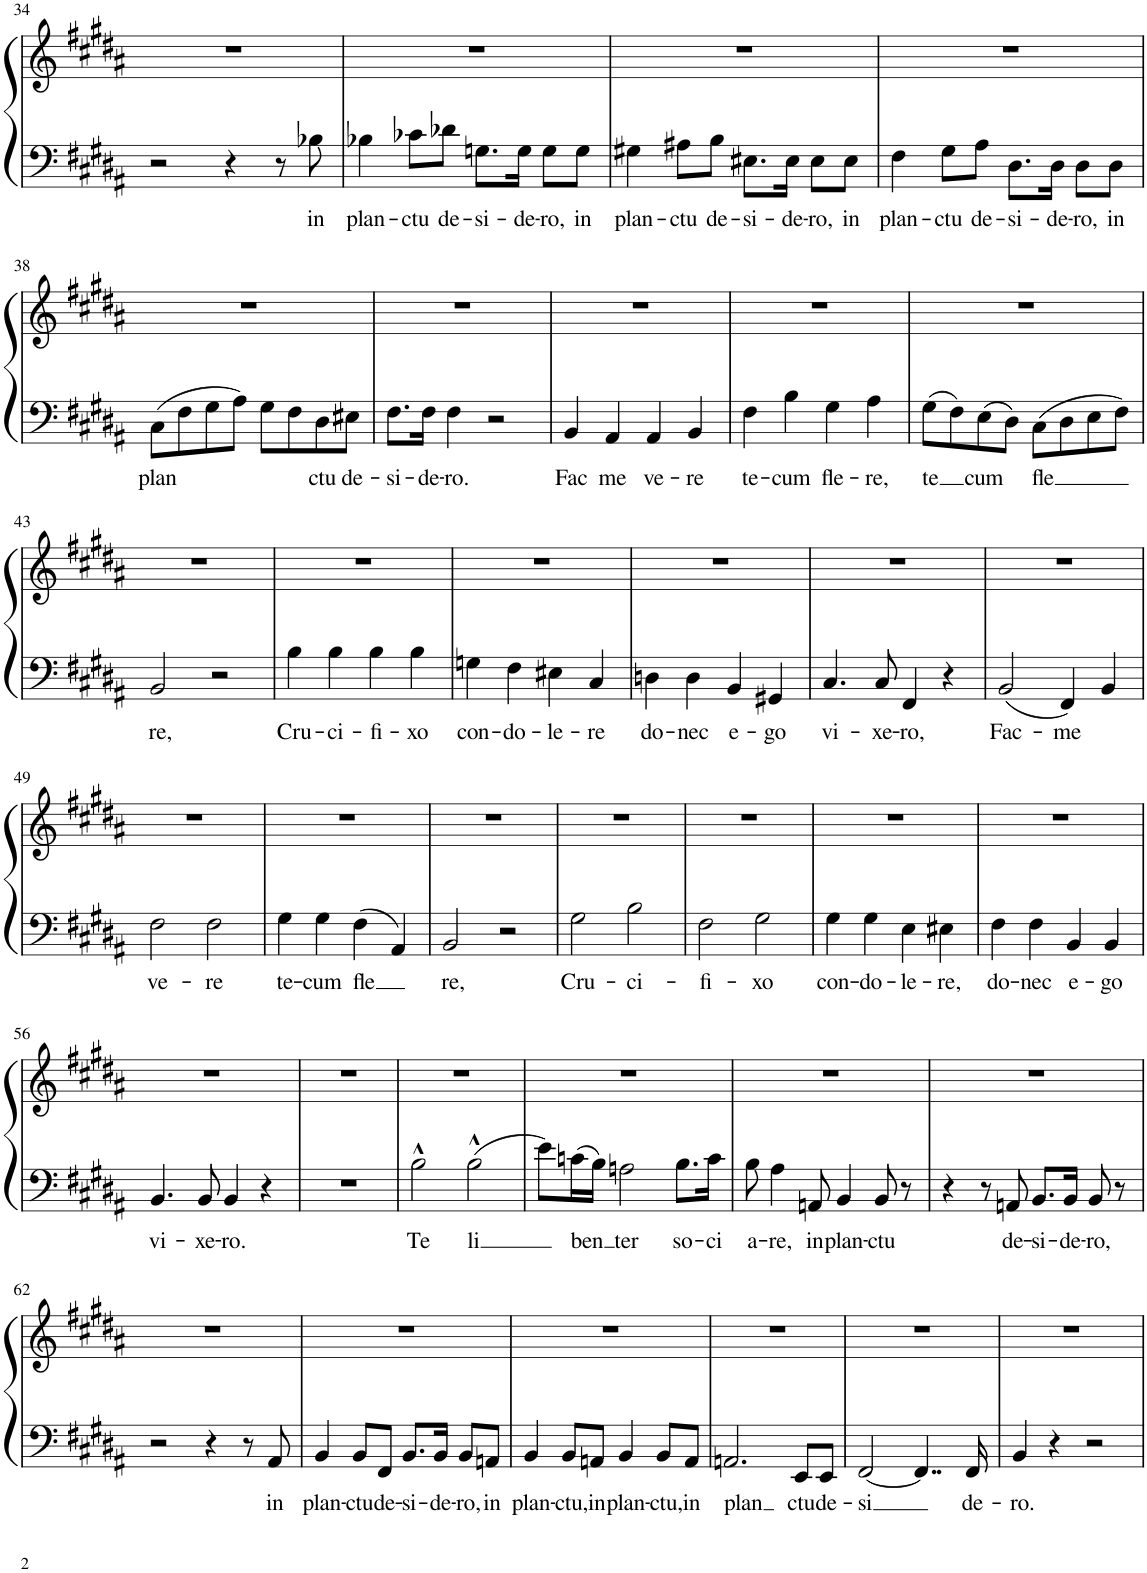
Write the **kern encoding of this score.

**kern	**text	**kern
*part1	*part1	*part1
*staff2	*staff2	*staff1
*I"Piano	*	*
*I'Pno.	*	*
!!LO:PB:g=z
*clefF4	*	*clefG2
*k[f#c#g#d#a#]	*	*k[f#c#g#d#a#]
*M4/4	*	*M4/4
*met(c)	*	*met(c)
=34	=34	=34
2r	.	1r
4r	.	.
8r	.	.
!	!LO:LY:b	!
8B-X\	in	.
=35	=35	=35
!	!LO:LY:b	!
4B-X\	plan-	1r
!	!LO:LY:b	!
8c-X\L	-ctu	.
!	!LO:LY:b	!
8d-X\J	de-	.
!	!LO:LY:b	!
8.Gn\L	-si-	.
!	!LO:LY:b	!
16G\Jk	-de-	.
!	!LO:LY:b	!
8G\L	-ro,	.
!	!LO:LY:b	!
8G\J	in	.
=36	=36	=36
!	!LO:LY:b	!
4G#X\	plan-	1r
!	!LO:LY:b	!
8A#X\L	-ctu	.
!	!LO:LY:b	!
8B\J	de-	.
!	!LO:LY:b	!
8.E#X\L	-si-	.
!	!LO:LY:b	!
16E#\Jk	-de-	.
!	!LO:LY:b	!
8E#\L	-ro,	.
!	!LO:LY:b	!
8E#\J	in	.
=37	=37	=37
!	!LO:LY:b	!
4F#\	plan-	1r
!	!LO:LY:b	!
8G#\L	-ctu	.
!	!LO:LY:b	!
8A#\J	de-	.
!	!LO:LY:b	!
8.D#\L	-si-	.
!	!LO:LY:b	!
16D#\Jk	-de-	.
!	!LO:LY:b	!
8D#\L	-ro,	.
!	!LO:LY:b	!
8D#\J	in	.
!!LO:LB:g=z
=38	=38	=38
!	!LO:LY:b	!
8C#\L	plan	1r
8F#\	.	.
8G#\	.	.
8A#\J	.	.
8G#\L	.	.
8F#\	.	.
!	!LO:LY:b	!
8D#\	ctu	.
!	!LO:LY:b	!
8E#X\J	de-	.
=39	=39	=39
!	!LO:LY:b	!
8.F#\L	-si-	1r
!	!LO:LY:b	!
16F#\Jk	-de-	.
!	!LO:LY:b	!
4F#\	-ro.	.
2r	.	.
=40	=40	=40
!	!LO:LY:b	!
4BB/	Fac	1r
!	!LO:LY:b	!
4AA#/	me	.
!	!LO:LY:b	!
4AA#/	ve-	.
!	!LO:LY:b	!
4BB/	-re	.
=41	=41	=41
!	!LO:LY:b	!
4F#\	te-	1r
!	!LO:LY:b	!
4B\	-cum	.
!	!LO:LY:b	!
4G#\	fle-	.
!	!LO:LY:b	!
4A#\	-re,	.
=42	=42	=42
!	!LO:LY:b	!
8G#\L	-te	1r
8F#\	.	.
!	!LO:LY:b	!
8E\	cum	.
8D#\J	.	.
!	!LO:LY:b	!
8C#\L	fle	.
8D#\	.	.
8E\	.	.
8F#\J	.	.
!!LO:LB:g=z
=43	=43	=43
!	!LO:LY:b	!
2BB/	re,	1r
2r	.	.
=44	=44	=44
!	!LO:LY:b	!
4B\	Cru-	1r
!	!LO:LY:b	!
4B\	-ci-	.
!	!LO:LY:b	!
4B\	-fi-	.
!	!LO:LY:b	!
4B\	-xo	.
=45	=45	=45
!	!LO:LY:b	!
4Gn\	con-	1r
!	!LO:LY:b	!
4F#\	-do-	.
!	!LO:LY:b	!
4E#X\	-le-	.
!	!LO:LY:b	!
4C#/	-re	.
=46	=46	=46
!	!LO:LY:b	!
4Dn\	do-	1r
!	!LO:LY:b	!
4D\	-nec	.
!	!LO:LY:b	!
4BB/	e-	.
!	!LO:LY:b	!
4GG#X/	-go	.
=47	=47	=47
!	!LO:LY:b	!
4.C#/	vi-	1r
!	!LO:LY:b	!
8C#/	-xe-	.
!	!LO:LY:b	!
4FF#/	-ro,	.
4r	.	.
=48	=48	=48
!	!LO:LY:b	!
2BB/	Fac-	1r
!	!LO:LY:b	!
4FF#/	-me	.
4BB/	.	.
!!LO:LB:g=z
=49	=49	=49
!	!LO:LY:b	!
2F#\	ve-	1r
!	!LO:LY:b	!
2F#\	-re	.
=50	=50	=50
!	!LO:LY:b	!
4G#\	te-	1r
!	!LO:LY:b	!
4G#\	-cum	.
!	!LO:LY:b	!
4F#\	fle	.
4AA#/	.	.
=51	=51	=51
!	!LO:LY:b	!
2BB/	re,	1r
2r	.	.
=52	=52	=52
!	!LO:LY:b	!
2G#\	Cru-	1r
!	!LO:LY:b	!
2B\	-ci-	.
=53	=53	=53
!	!LO:LY:b	!
2F#\	-fi-	1r
!	!LO:LY:b	!
2G#\	-xo	.
=54	=54	=54
!	!LO:LY:b	!
4G#\	con-	1r
!	!LO:LY:b	!
4G#\	-do-	.
!	!LO:LY:b	!
4E\	-le-	.
!	!LO:LY:b	!
4E#X\	-re,	.
=55	=55	=55
!	!LO:LY:b	!
4F#\	do-	1r
!	!LO:LY:b	!
4F#\	-nec	.
!	!LO:LY:b	!
4BB/	e-	.
!	!LO:LY:b	!
4BB/	-go	.
!!LO:LB:g=z
=56	=56	=56
!	!LO:LY:b	!
4.BB/	vi-	1r
!	!LO:LY:b	!
8BB/	-xe-	.
!	!LO:LY:b	!
4BB/	-ro.	.
4r	.	.
=57	=57	=57
1r	.	1r
=58	=58	=58
!	!LO:LY:b	!
2B^^\	Te	1r
!	!LO:LY:b	!
2B^^\	li	.
=59	=59	=59
8e\L	.	1r
!	!LO:LY:b	!
16cn\L	ben	.
16B\JJ	.	.
!	!LO:LY:b	!
2An\	ter	.
!	!LO:LY:b	!
8.B\L	so-	.
!	!LO:LY:b	!
16c\Jk	-ci	.
=60	=60	=60
!	!LO:LY:b	!
8B\	a-	1r
!	!LO:LY:b	!
4A#\	-re,	.
!	!LO:LY:b	!
8AAn/	in	.
!	!LO:LY:b	!
4BB/	plan-	.
!	!LO:LY:b	!
8BB/	-ctu	.
8r	.	.
=61	=61	=61
4r	.	1r
8r	.	.
!	!LO:LY:b	!
8AAn/	de-	.
!	!LO:LY:b	!
8.BB/L	-si-	.
!	!LO:LY:b	!
16BB/Jk	-de-	.
!	!LO:LY:b	!
8BB/	-ro,	.
8r	.	.
!!LO:LB:g=z
=62	=62	=62
2r	.	1r
4r	.	.
8r	.	.
!	!LO:LY:b	!
8AA#/	in	.
=63	=63	=63
!	!LO:LY:b	!
4BB/	plan-	1r
!	!LO:LY:b	!
8BB/L	-ctu	.
!	!LO:LY:b	!
8FF#/J	de-	.
!	!LO:LY:b	!
8.BB/L	-si-	.
!	!LO:LY:b	!
16BB/Jk	-de-	.
!	!LO:LY:b	!
8BB/L	-ro,	.
!	!LO:LY:b	!
8AAn/J	in	.
=64	=64	=64
!	!LO:LY:b	!
4BB/	plan-	1r
!	!LO:LY:b	!
8BB/L	-ctu,	.
!	!LO:LY:b	!
8AAn/J	in	.
!	!LO:LY:b	!
4BB/	plan-	.
!	!LO:LY:b	!
8BB/L	-ctu,	.
!	!LO:LY:b	!
8AA/J	in	.
=65	=65	=65
!	!LO:LY:b	!
2.AAn/	plan	1r
!	!LO:LY:b	!
8EE/L	ctu	.
!	!LO:LY:b	!
8EE/J	de-	.
=66	=66	=66
!	!LO:LY:b	!
[2FF#/	-si	1r
4..FF#/]	.	.
!	!LO:LY:b	!
16FF#/	de-	.
=67	=67	=67
!	!LO:LY:b	!
4BB/	-ro.	1r
4r	.	.
2r	.	.
=	=	=
*-	*-	*-
